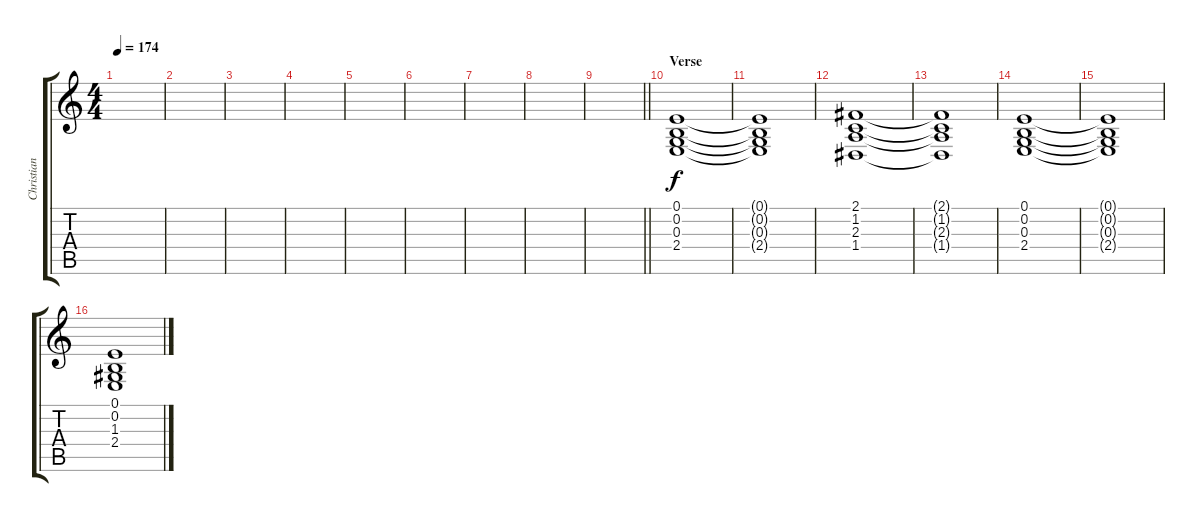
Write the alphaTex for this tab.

\track ("Christian L. (Keyboard 2)" "Christian ") {instrument choiraahs}
\staff {score tabs}
\tuning (E4 B3 G3 D3 A2 E2) {hide}
\ts (4 4)
\tempo 174
\clef g2
\ks c
|
|
|
|
|
|
|
|
\barLineRight lightlight
|
\section ("" "Verse")
(0.1 0.2 0.3 2.4).1 |
(0.1{t} 0.2{t} 0.3{t} 2.4{t}).1 |
(2.1 1.2 2.3 1.4).1 |
(2.1{t} 1.2{t} 2.3{t} 1.4{t}).1 |
(0.1 0.2 0.3 2.4).1 |
(0.1{t} 0.2{t} 0.3{t} 2.4{t}).1 |
(0.1 0.2 1.3 2.4).1
